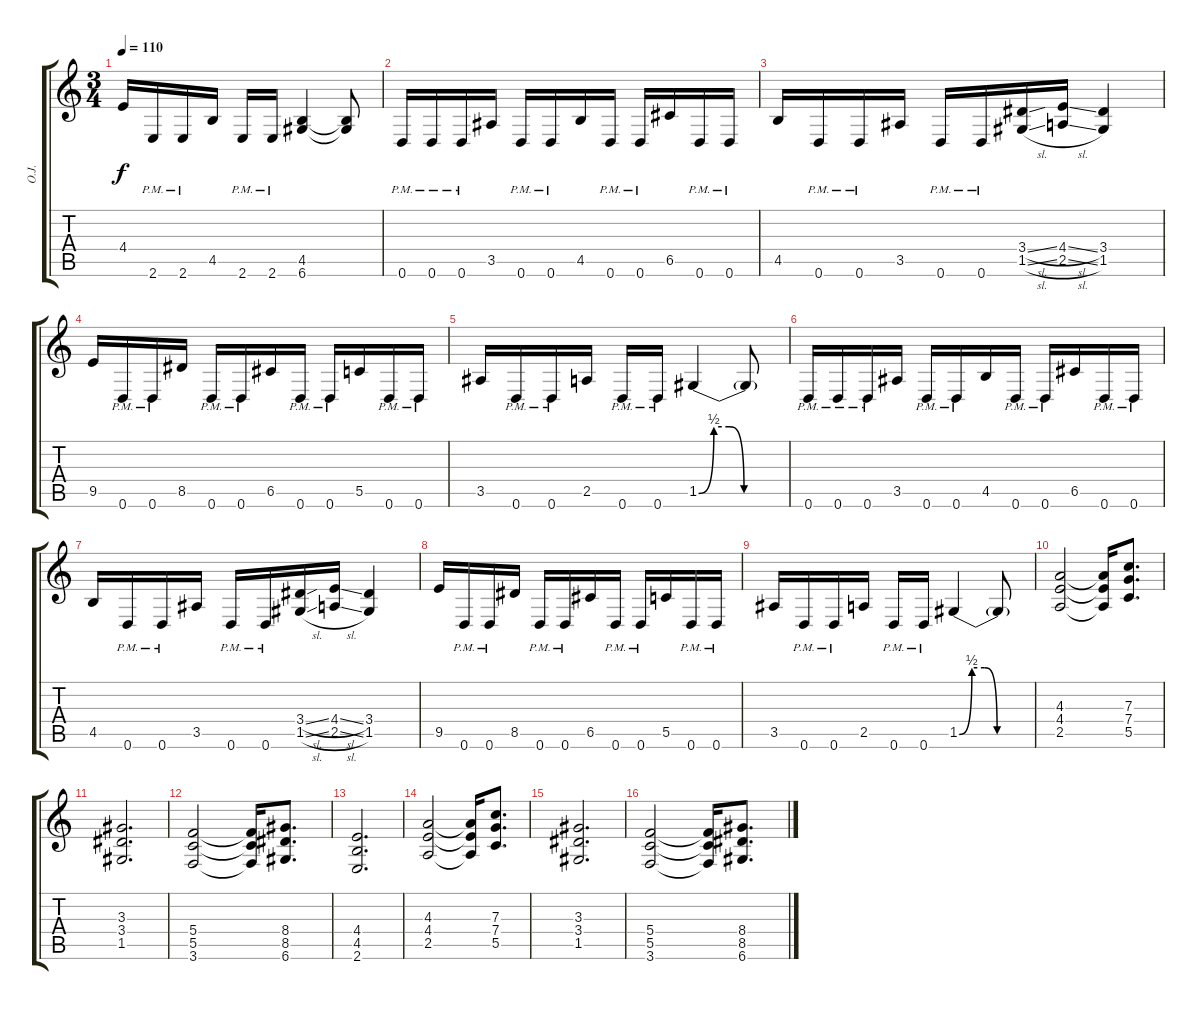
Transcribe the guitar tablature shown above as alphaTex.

\track ("O.J." "O.J.") {instrument distortionguitar}
\staff {score tabs}
\tuning (D4 A3 F3 C3 G2 D2) {hide}
\ts (3 4)
\tempo 110
\clef g2
\ks c
4.4.16{dy f} 2.6{pm}.16 2.6{pm}.16 4.5.16 2.6{pm}.16 2.6{pm}.16 (4.5 6.6).4 (4.5{t} 6.6{t}).8 |
0.6{pm}.16 0.6{pm}.16 0.6{pm}.16 3.5.16 0.6{pm}.16 0.6{pm}.16 4.5.16 0.6{pm}.16 0.6{pm}.16 6.5.16 0.6{pm}.16 0.6{pm}.16 |
4.5.16 0.6{pm}.16 0.6{pm}.16 3.5.16 0.6{pm}.16 0.6{pm}.16 (3.4{sl} 1.5{sl}).16 (4.4{sl} 2.5{sl}).16 (3.4 1.5).4 |
9.5.16 0.6{pm}.16 0.6{pm}.16 8.5.16 0.6{pm}.16 0.6{pm}.16 6.5.16 0.6{pm}.16 0.6{pm}.16 5.5.16 0.6{pm}.16 0.6{pm}.16 |
3.5.16 0.6{pm}.16 0.6{pm}.16 2.5.16 0.6{pm}.16 0.6{pm}.16 1.5{be (custom 0 0 10 2 20 2 30 0 60 0)}.4 1.5{t}.8 |
0.6{pm}.16 0.6{pm}.16 0.6{pm}.16 3.5.16 0.6{pm}.16 0.6{pm}.16 4.5.16 0.6{pm}.16 0.6{pm}.16 6.5.16 0.6{pm}.16 0.6{pm}.16 |
4.5.16 0.6{pm}.16 0.6{pm}.16 3.5.16 0.6{pm}.16 0.6{pm}.16 (3.4{sl} 1.5{sl}).16 (4.4{sl} 2.5{sl}).16 (3.4 1.5).4 |
9.5.16 0.6{pm}.16 0.6{pm}.16 8.5.16 0.6{pm}.16 0.6{pm}.16 6.5.16 0.6{pm}.16 0.6{pm}.16 5.5.16 0.6{pm}.16 0.6{pm}.16 |
3.5.16 0.6{pm}.16 0.6{pm}.16 2.5.16 0.6{pm}.16 0.6{pm}.16 1.5{be (custom 0 0 10 2 20 2 30 0 60 0)}.4 1.5{t}.8 |
(4.3 4.4 2.5).2 (4.3{t} 4.4{t} 2.5{t}).16 (7.3 7.4 5.5).8{d} |
(3.3 3.4 1.5).2{d} |
(5.4 5.5 3.6).2 (5.4{t} 5.5{t} 3.6{t}).16 (8.4 8.5 6.6).8{d} |
(4.4 4.5 2.6).2{d} |
(4.3 4.4 2.5).2 (4.3{t} 4.4{t} 2.5{t}).16 (7.3 7.4 5.5).8{d} |
(3.3 3.4 1.5).2{d} |
(5.4 5.5 3.6).2 (5.4{t} 5.5{t} 3.6{t}).16 (8.4 8.5 6.6).8{d}
